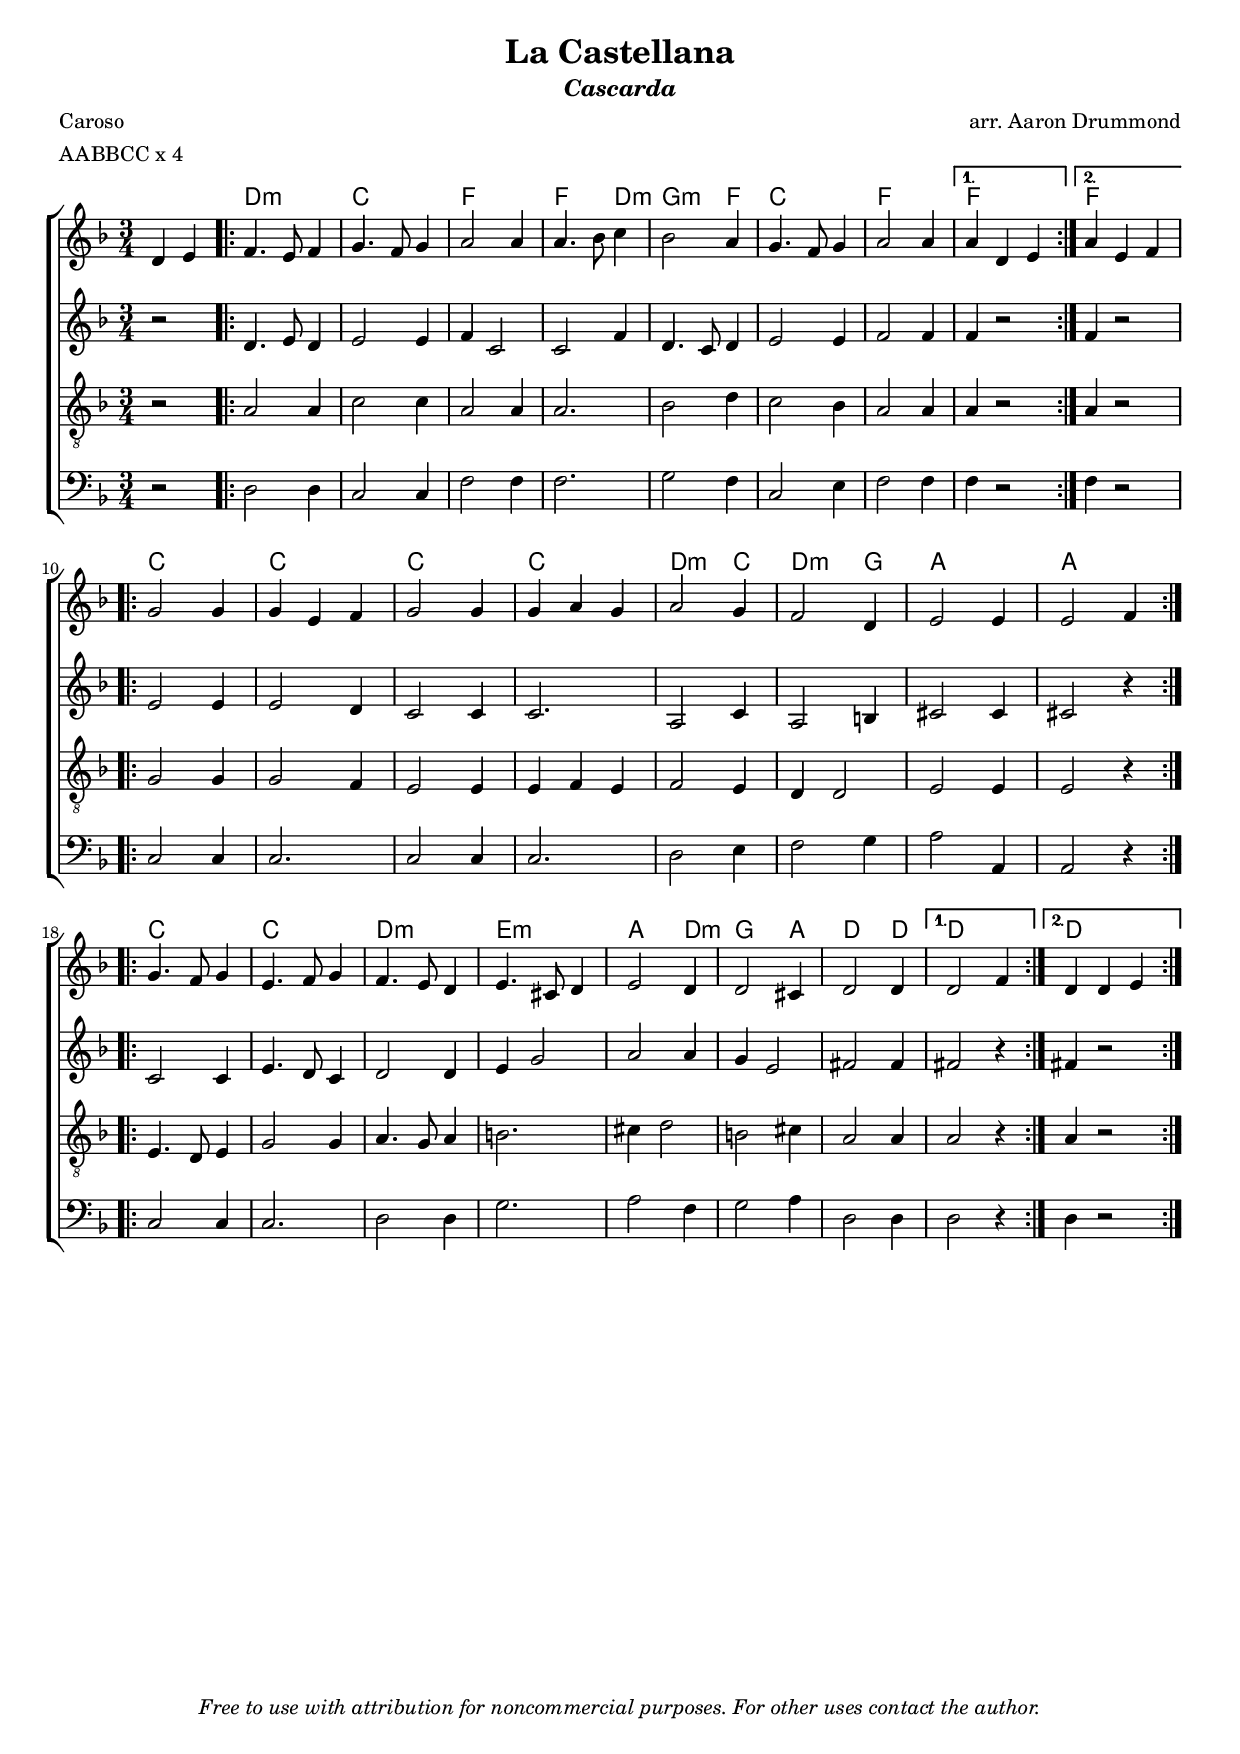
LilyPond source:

\paper {
    oddFooterMarkup = \markup {
	\fill-line { \line {
	    \italic {
Free to use with attribution for noncommercial purposes. For other uses contact the author.
}
	} }
    }
    evenFooterMarkup = \oddFooterMarkup
}

    \include "english.ly"
#(set-global-staff-size 18)

    \header{
	title = "La Castellana"
	    subtitle = \markup \italic "Cascarda"
	    meter = "AABBCC x 4"
	    poet = "Caroso"
	    composer = "arr. Aaron Drummond"
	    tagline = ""
    }

global= {
    \key d \minor
	\time 3/4
}

cantusMusic =  \transpose c d \relative c' {  
    \partial 2 c4 d

	\repeat volta 4 {
	    \repeat volta 2 { 
		ef4. d8 ef4 | f4. ef8 f4 | g2 g4 | 
		    g4. af8 bf4 | af2 g4 | f4. ef8 f4 | g2 g4 
	    } \alternative { { g4 c, d } { g4 d ef } } \break
	    \repeat volta 2 { 
		f2 f4 | f4 d ef | f2 f4 | 
		    f g f | g2 f4 | ef2 c4 | d2 d4 | d2 ef4
	    }  \break
	    \repeat volta 2 { 
		f4. ef8 f4 | d4. ef8 f4 | ef4. d8 c4 | 
		    d4. b8 c4 | d2 c4 | c2 b4 | c2 c4 }
	    \alternative { { c2 ef4 } { c4 c d } } \break
	}


}

altusMusic = \relative c' {
    \partial 2 r2 

	\repeat volta 4 {
	    \repeat volta 2 {
		d4. e8 d4 | e2 e4 | f4 c2 | c2 f4 | d4. c8 d4 | e2 e4 | f2 f4
	    } \alternative { { f4 r2 } { f4 r2 } }
	    \repeat volta 2 {
		e2 e4 | e2 d4 | c2 c4 | c2. | a2 c4 | a2 b4 | cs2 cs4 | cs2 r4
	    } 
	    \repeat volta 2 {
		c2 c4 | e4. d8 c4 | d2 d4 | e4 g2 | a2 a4 | g4 e2 | fs2 fs4 
	    }
	    \alternative { { fs2 r4 } { fs4 r2 } }
	}
}

tenorMusic = \relative c' { 
    r2 \repeat volta 4 {
	\repeat volta 2 {
	    a2 a4 | c2 c4 | a2 a4 | a2. | bf2 d4 | c2 bf4 | a2 a4 
	} \alternative { { a4 r2 } { a4 r2 } }
	\repeat volta 2 {
	    g2 g4 | g2 f4 | e2 e4 | e4 f e | f2 e4 | d4 d2 | e2 e4 | e2 r4
	}
	\repeat volta 2 {
	    e4. d8 e4 | g2 g4 | a4. g8 a4 | b2. | cs4 d2 | b2 cs4 | a2 a4
	}
	\alternative { { a2 r4 } { a4 r2 } } 
    }
}

bassMusic = \transpose c d \relative c {
    r2 \repeat volta 4 {
	\repeat volta 2 {
	    c2 c4 | bf2 bf4 | ef2 ef4 | ef2. | 
		f2 ef4 | bf2 d4 | ef2 ef4 
	} \alternative { { ef4 r2 } { ef4 r2 } }

	\repeat volta 2 {
	    bf2 bf4 | bf2. | bf2 bf4 | bf2. | c2 d4 | ef2 f4 | g2 g,4 | g2 r4
	}

	\repeat volta 2 {
	    bf2 bf4 | bf2. | c2 c4 | f2. | g2 ef4 | f2 g4 | c,2 c4 
	} \alternative { { c2 r4 } { c4 r2 } }
    }
}

chordLine = \transpose c d \chordmode {
    s2 \repeat volta 4 {
	\repeat volta 2 {
	    c2.:m bf ef ef2 c4:m | f2:m ef4 | bf2. | ef2.
	} \alternative { { ef2. } { ef2. } }
	\repeat volta 2 {
	    bf2. bf bf bf | c2:m bf4 c2:m f4 | g2. g2  s4
	}
	\repeat volta 2 {
	    bf2. bf2. | c:m d:m g2 c4:m | f2 g4 | c2 c4 
	} \alternative { { c2. } { c2. } }
    }
}


\score {
    <<
	\context ChoirStaff <<

	\context ChordNames = chordcontext << \global \chordLine >>

	\context Voice = cantus {
	    << \global \cantusMusic >> 
	}
    \context Voice = altus {
	<< \global \altusMusic >> 
    }
    \context Voice = tenor { 
	<< \global \clef "G_8"  \tenorMusic >> 
    }

    \context Voice = bass { 
	<< \global \clef "F"  \bassMusic >> 
    }



    >>

	>>

	\layout {
	    between-system-space = 50\mm
		ragged-bottom = ##t
		indent = 0\mm
	}


	\midi {
	    \context {
		\Score
		    tempoWholesPerMinute = #(ly:make-moment 330 4)
	    }
	}
}



\version "2.12.0"  % necessary for upgrading to future LilyPond versions.

